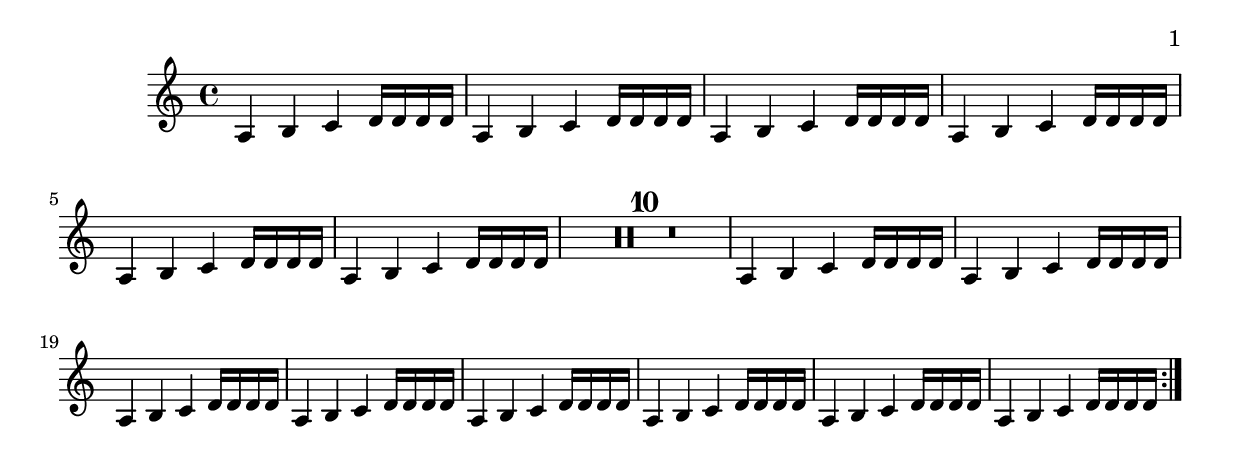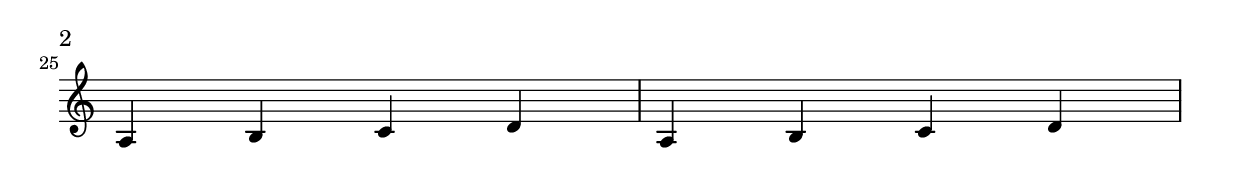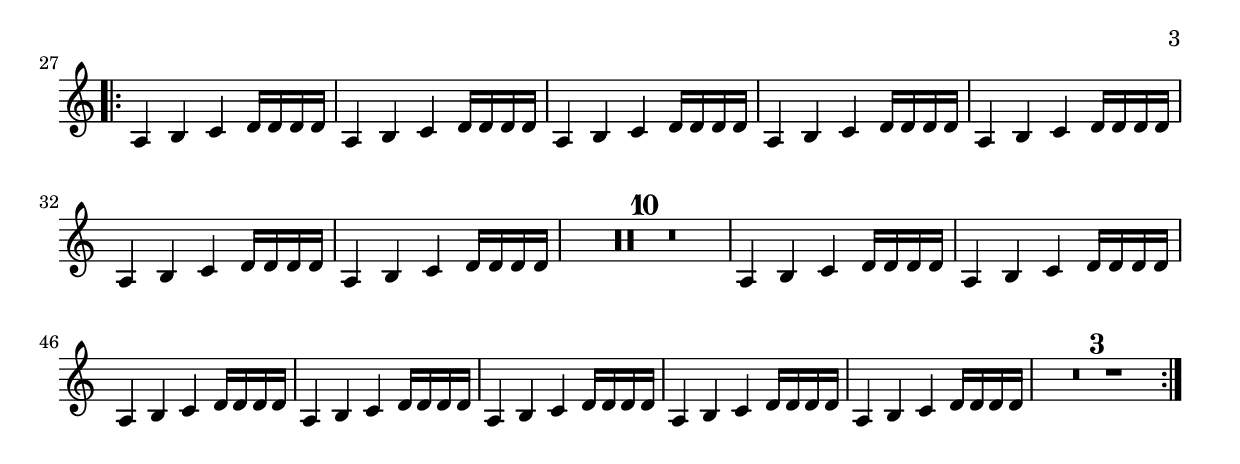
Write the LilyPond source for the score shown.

\version "2.12.0"

\header {
  texidoc = "The page-turn engraver will not count potential page
turns if they occur in the middle of a repeat unless there is a
long gap at the beginning or at the end of the repeat.
"
}

\layout {
  \context {
    \Staff
    \consists "Page_turn_engraver"
  }
}

\book {
  \paper {
    #(define page-breaking ly:page-turn-breaking)
    paper-height = #80
    print-page-number = ##t
    print-first-page-number = ##t
  }

  \score {
    \relative {
      \set Score.skipBars = ##t
      % this should be kept on one page
      \repeat volta 2 {
	\repeat unfold 6 {a4 b c d16 d d d} R1*10
	\repeat unfold 8 {a4 b c d16 d d d} \pageTurn
      }
      % use up a page
      a4 b c d a b c d \pageBreak

      % this should be allowed to have a page turn
      \repeat volta 2 {
	\repeat unfold 7 {a4 b c d16 d d d} R1*10
	\repeat unfold 7 {a4 b c d16 d d d} R1*3
      }
    }
  }
}
